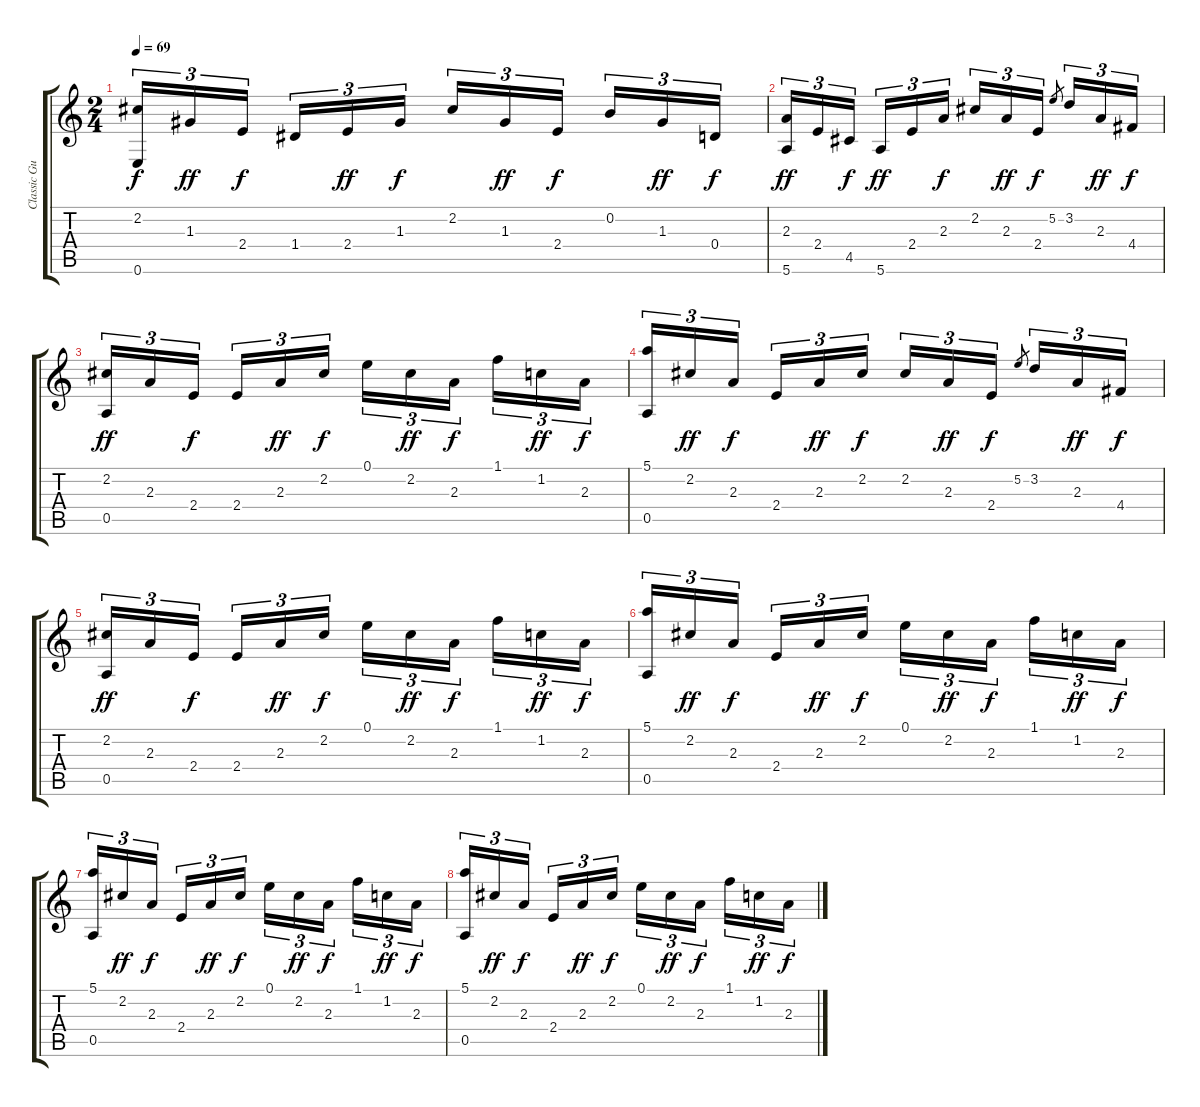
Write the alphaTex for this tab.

\track ("Classic Guitar" "Classic Gu") {instrument acousticguitarnylon}
\staff {score tabs}
\tuning (E4 B3 G3 D3 A2 E2) {hide}
\ts (2 4)
\tempo 69
\clef g2
\ks c
(2.2 0.6).16{tu (3 2) dy f} 1.3.16{tu (3 2) dy ff} 2.4.16{tu (3 2) dy f beam splitsecondary} 1.4.16{tu (3 2)} 2.4.16{tu (3 2) dy ff} 1.3.16{tu (3 2) dy f} 2.2.16{tu (3 2)} 1.3.16{tu (3 2) dy ff} 2.4.16{tu (3 2) dy f beam splitsecondary} 0.2.16{tu (3 2)} 1.3.16{tu (3 2) dy ff} 0.4.16{tu (3 2) dy f} |
(2.3 5.6).16{tu (3 2) dy ff} 2.4.16{tu (3 2)} 4.5.16{tu (3 2) dy f beam splitsecondary} 5.6.16{tu (3 2) dy ff} 2.4.16{tu (3 2)} 2.3.16{tu (3 2) dy f} 2.2.16{tu (3 2)} 2.3.16{tu (3 2) dy ff} 2.4.16{tu (3 2) dy f} 5.2.8{gr beam splitsecondary} 3.2.16{tu (3 2)} 2.3.16{tu (3 2) dy ff} 4.4.16{tu (3 2) dy f} |
(2.2 0.5).16{tu (3 2) dy ff} 2.3.16{tu (3 2)} 2.4.16{tu (3 2) dy f beam splitsecondary} 2.4.16{tu (3 2)} 2.3.16{tu (3 2) dy ff} 2.2.16{tu (3 2) dy f} 0.1.16{tu (3 2)} 2.2.16{tu (3 2) dy ff} 2.3.16{tu (3 2) dy f beam splitsecondary} 1.1.16{tu (3 2)} 1.2.16{tu (3 2) dy ff} 2.3.16{tu (3 2) dy f} |
(5.1 0.5).16{tu (3 2)} 2.2.16{tu (3 2) dy ff} 2.3.16{tu (3 2) dy f beam splitsecondary} 2.4.16{tu (3 2)} 2.3.16{tu (3 2) dy ff} 2.2.16{tu (3 2) dy f} 2.2.16{tu (3 2)} 2.3.16{tu (3 2) dy ff} 2.4.16{tu (3 2) dy f} 5.2.8{gr beam splitsecondary} 3.2.16{tu (3 2)} 2.3.16{tu (3 2) dy ff} 4.4.16{tu (3 2) dy f} |
(2.2 0.5).16{tu (3 2) dy ff} 2.3.16{tu (3 2)} 2.4.16{tu (3 2) dy f beam splitsecondary} 2.4.16{tu (3 2)} 2.3.16{tu (3 2) dy ff} 2.2.16{tu (3 2) dy f} 0.1.16{tu (3 2)} 2.2.16{tu (3 2) dy ff} 2.3.16{tu (3 2) dy f beam splitsecondary} 1.1.16{tu (3 2)} 1.2.16{tu (3 2) dy ff} 2.3.16{tu (3 2) dy f} |
(5.1 0.5).16{tu (3 2)} 2.2.16{tu (3 2) dy ff} 2.3.16{tu (3 2) dy f beam splitsecondary} 2.4.16{tu (3 2)} 2.3.16{tu (3 2) dy ff} 2.2.16{tu (3 2) dy f} 0.1.16{tu (3 2)} 2.2.16{tu (3 2) dy ff} 2.3.16{tu (3 2) dy f beam splitsecondary} 1.1.16{tu (3 2)} 1.2.16{tu (3 2) dy ff} 2.3.16{tu (3 2) dy f} |
(5.1 0.5).16{tu (3 2)} 2.2.16{tu (3 2) dy ff} 2.3.16{tu (3 2) dy f beam splitsecondary} 2.4.16{tu (3 2)} 2.3.16{tu (3 2) dy ff} 2.2.16{tu (3 2) dy f} 0.1.16{tu (3 2)} 2.2.16{tu (3 2) dy ff} 2.3.16{tu (3 2) dy f beam splitsecondary} 1.1.16{tu (3 2)} 1.2.16{tu (3 2) dy ff} 2.3.16{tu (3 2) dy f} |
(5.1 0.5).16{tu (3 2)} 2.2.16{tu (3 2) dy ff} 2.3.16{tu (3 2) dy f beam splitsecondary} 2.4.16{tu (3 2)} 2.3.16{tu (3 2) dy ff} 2.2.16{tu (3 2) dy f} 0.1.16{tu (3 2)} 2.2.16{tu (3 2) dy ff} 2.3.16{tu (3 2) dy f beam splitsecondary} 1.1.16{tu (3 2)} 1.2.16{tu (3 2) dy ff} 2.3.16{tu (3 2) dy f}
